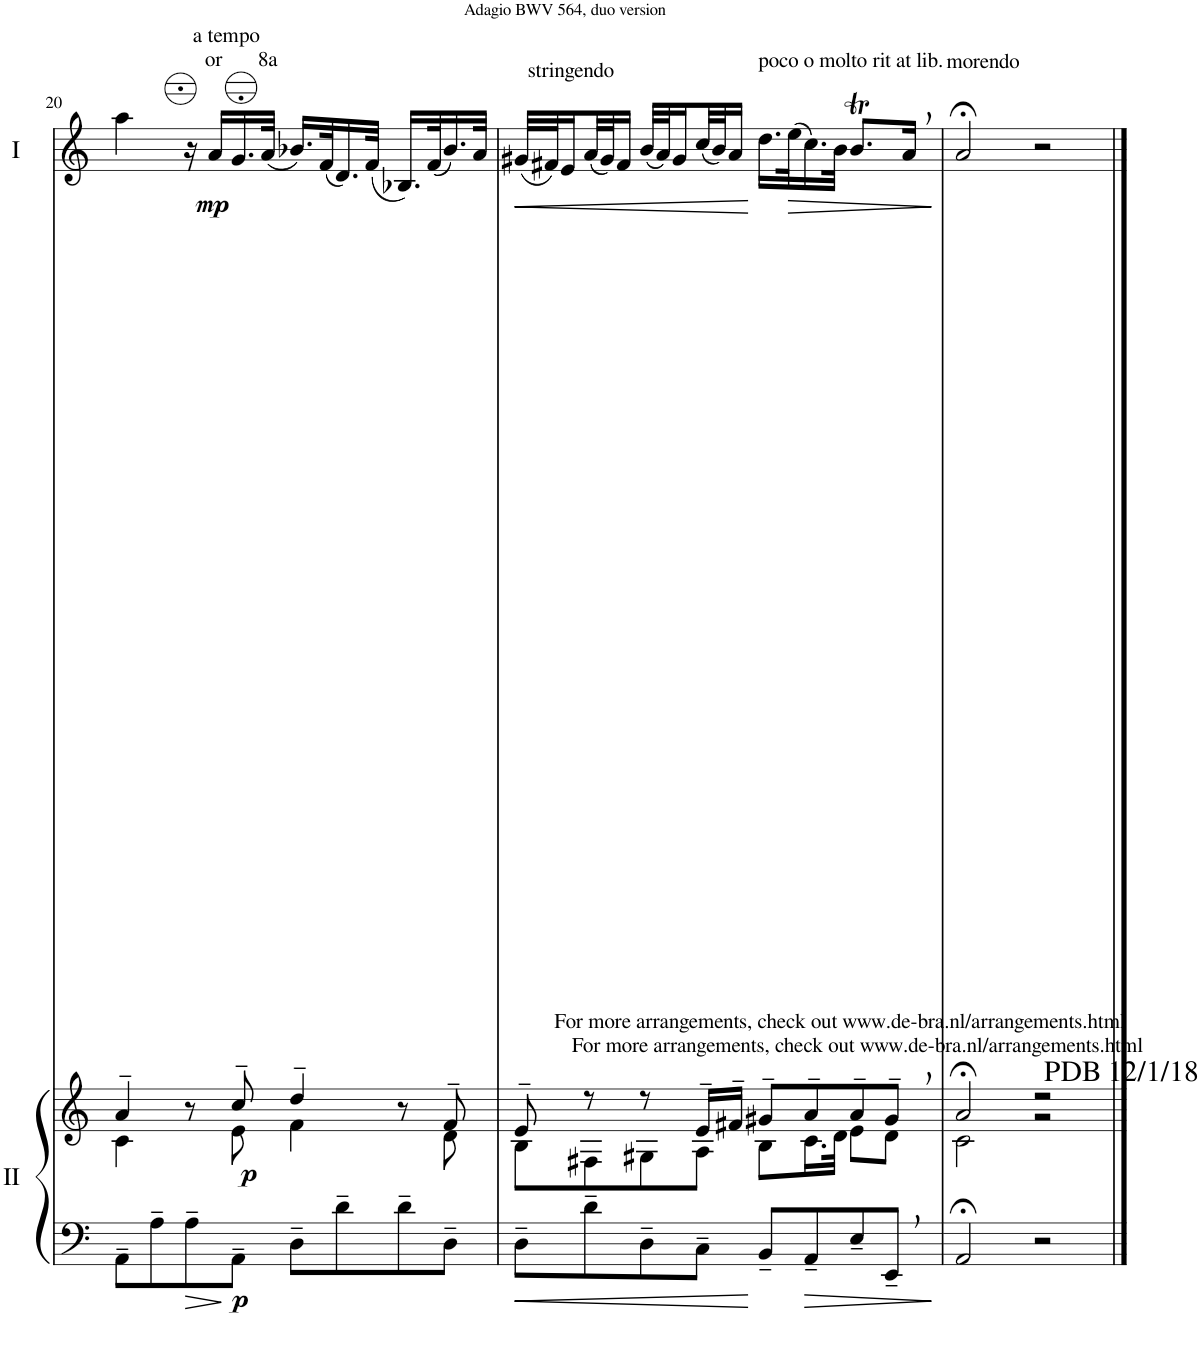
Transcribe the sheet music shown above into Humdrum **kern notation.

**kern	**kern	**dynam	**kern	**dynam
*part2	*part2	*part2	*part1	*part1
*staff3	*staff2	*staff2/3	*staff1	*staff1
*I"Acc. 2	*	*	*I"Acc. 1	*
!!LO:PB:g=z
*clefF4	*clefG2	*	*clefG2	*
*k[]	*k[]	*	*k[]	*
*M4/4	*M4/4	*	*M4/4	*
=20	=20	=20	=20	=20
*	*^	*	*	*
8AA~\L	4a~/	4c\	.	4aa\	.
8A~\	.	.	.	.	.
8A~\	8r	8ryy	.	16r	.
!	!	!	!	!LO:TX:a:t=or	!
!	!	!	!	!LO:TX:a:t=8a	!
!	!	!	!	!LO:TX:a:t=a tempo	!
!	!	!	!	!	!LO:DY:b
.	.	.	.	16a/LL	mp
!	!	!	!LO:DY:b=2	!	!
!	!	!	!LO:DY:n=1:b	!	!
8AA~\J	8cc~/	8e\	p p	16.g/	.
.	.	.	.	(32a/JJk	.
8D~\L	4dd~/	4f\	.	16.b-X/LL)	.
.	.	.	.	(32f/K	.
8d~\	.	.	.	16.d/)	.
.	.	.	.	(32f/JJk	.
8d~\	8r	8ryy	.	16.B-X/LL)	.
.	.	.	.	(32f/K	.
8D~\J	8f~/	8d\	.	16.b-/)	.
.	.	.	.	32a/JJk	.
=21	=21	=21	=21	=21	=21
!	!	!	!	!LO:TX:a:t=stringendo	!
!	!	!	!	!	!LO:HP:b
8D~\L	8e~/	8B\L	.	(32g#X/LLL	<
.	.	.	.	32f#X/J)	.
.	.	.	.	16e/	.
8d~\	8r	8F#X\	.	(32a/L	.
.	.	.	.	32g#/J)	.
.	.	.	.	16f#/JJ	.
8D~\	8r	8G#X\	.	(32b/LLL	.
.	.	.	.	32a/J)	.
.	.	.	.	16g#/	.
8C~\J	16e~/LL	8A\J	.	(32cc/L	.
.	.	.	.	32b/J)	.
.	16f#X~/JJ	.	.	16a/JJ	.
!	!	!	!	!LO:TX:a:t=poco o molto rit at lib.	!
!	!	!	!	!LO:TX:b:t=For more arrangements, check out www.de-bra.nl/arrangements.html	!
!	!	!	!	!LO:TX:b:t=For more arrangements, check out www.de-bra.nl/arrangements.html	!
8BB~/L	8g#X~/L	8B\L	.	16.dd\LL	[
!	!	!	!	!	!LO:HP:b
.	.	.	.	(32ee\K	>
8AA~/	8a~/	16.c\L	.	16.cc\)	.
.	.	32d\JJk	.	32b\JJk	.
8E~/	8a~/	8e\L	.	8.bt/L	.
8EE~,/J	8g#~,/J	8d\J	.	.	.
.	.	.	.	16a,/Jk	.
*	*v	*v	*	*	*
.	.	.	.	]
=22	=22	=22	=22	=22
*	*^	*	*	*
!	!	!	!	!LO:TX:a:t=morendo	!
2AA;</	2a;</	2c\	.	2a;</	.
!	!	!	!	!LO:TX:b:t=PDB 12/1/18	!
2r	2r	2r	.	2r	.
*	*v	*v	*	*	*
==	==	==	==	==
*-	*-	*-	*-	*-
